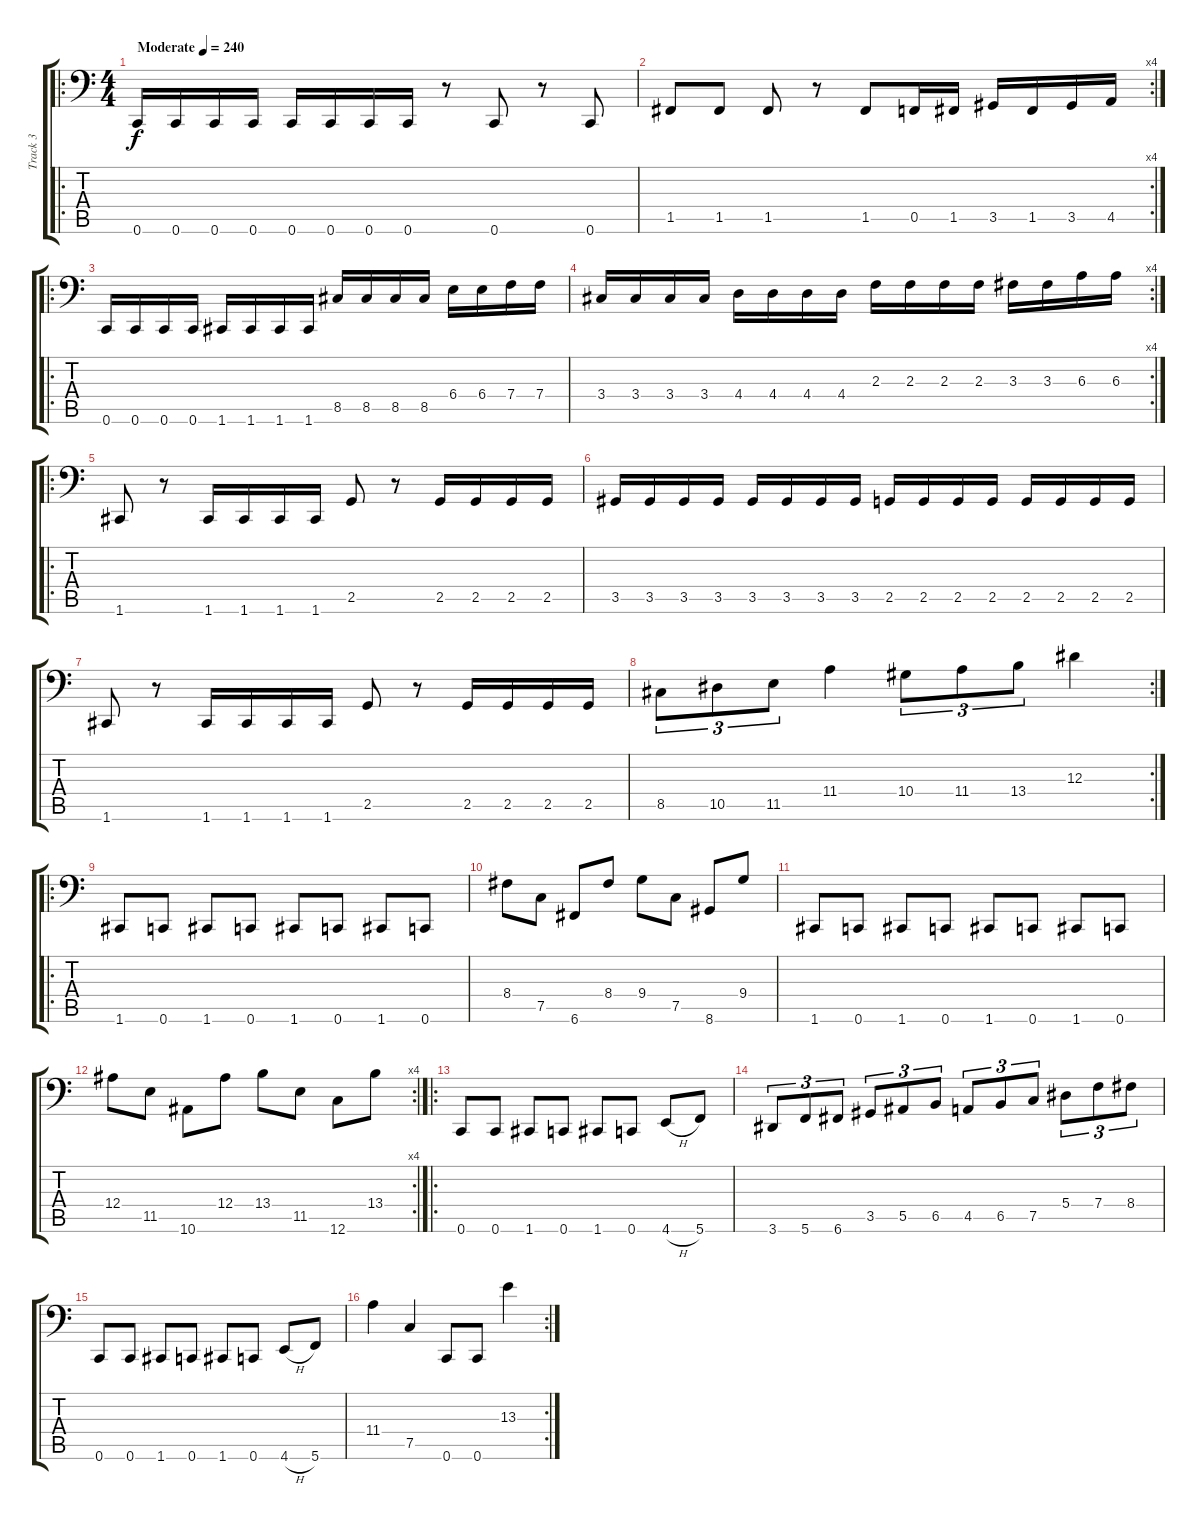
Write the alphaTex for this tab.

\track ("Track 3" "Track 3") {instrument electricbassfinger}
\staff {score tabs}
\tuning (C3 G2 Eb2 Bb1 F1 C1) {hide}
\ro
\ts (4 4)
\tempo (240 "Moderate")
\clef f4
\ks c
0.6.16{dy f instrument electricbassfinger} 0.6.16 0.6.16 0.6.16 0.6.16 0.6.16 0.6.16 0.6.16 r.8 0.6.8 r.8 0.6.8 |
\rc 4
1.5.8 1.5.8 1.5.8 r.8 1.5.8 0.5.16 1.5.16 3.5.16 1.5.16 3.5.16 4.5.16 |
\ro
0.6.16 0.6.16 0.6.16 0.6.16 1.6.16 1.6.16 1.6.16 1.6.16 8.5.16 8.5.16 8.5.16 8.5.16 6.4.16 6.4.16 7.4.16 7.4.16 |
\rc 4
3.4.16 3.4.16 3.4.16 3.4.16 4.4.16 4.4.16 4.4.16 4.4.16 2.3.16 2.3.16 2.3.16 2.3.16 3.3.16 3.3.16 6.3.16 6.3.16 |
\ro
1.6.8 r.8 1.6.16 1.6.16 1.6.16 1.6.16 2.5.8 r.8 2.5.16 2.5.16 2.5.16 2.5.16 |
3.5.16 3.5.16 3.5.16 3.5.16 3.5.16 3.5.16 3.5.16 3.5.16 2.5.16 2.5.16 2.5.16 2.5.16 2.5.16 2.5.16 2.5.16 2.5.16 |
1.6.8 r.8 1.6.16 1.6.16 1.6.16 1.6.16 2.5.8 r.8 2.5.16 2.5.16 2.5.16 2.5.16 |
\rc 2
8.5.8{tu (3 2)} 10.5.8{tu (3 2)} 11.5.8{tu (3 2)} 11.4.4 10.4.8{tu (3 2)} 11.4.8{tu (3 2)} 13.4.8{tu (3 2)} 12.3.4 |
\ro
1.6.8 0.6.8 1.6.8 0.6.8 1.6.8 0.6.8 1.6.8 0.6.8 |
8.4.8 7.5.8 6.6.8 8.4.8 9.4.8 7.5.8 8.6.8 9.4.8 |
1.6.8 0.6.8 1.6.8 0.6.8 1.6.8 0.6.8 1.6.8 0.6.8 |
\rc 4
12.4.8 11.5.8 10.6.8 12.4.8 13.4.8 11.5.8 12.6.8 13.4.8 |
\ro
0.6.8 0.6.8 1.6.8 0.6.8 1.6.8 0.6.8 4.6{h}.8 5.6.8 |
3.6.8{tu (3 2)} 5.6.8{tu (3 2)} 6.6.8{tu (3 2)} 3.5.8{tu (3 2)} 5.5.8{tu (3 2)} 6.5.8{tu (3 2)} 4.5.8{tu (3 2)} 6.5.8{tu (3 2)} 7.5.8{tu (3 2)} 5.4.8{tu (3 2)} 7.4.8{tu (3 2)} 8.4.8{tu (3 2)} |
0.6.8 0.6.8 1.6.8 0.6.8 1.6.8 0.6.8 4.6{h}.8 5.6.8 |
\rc 2
11.4.4 7.5.4 0.6.8 0.6.8 13.3.4
